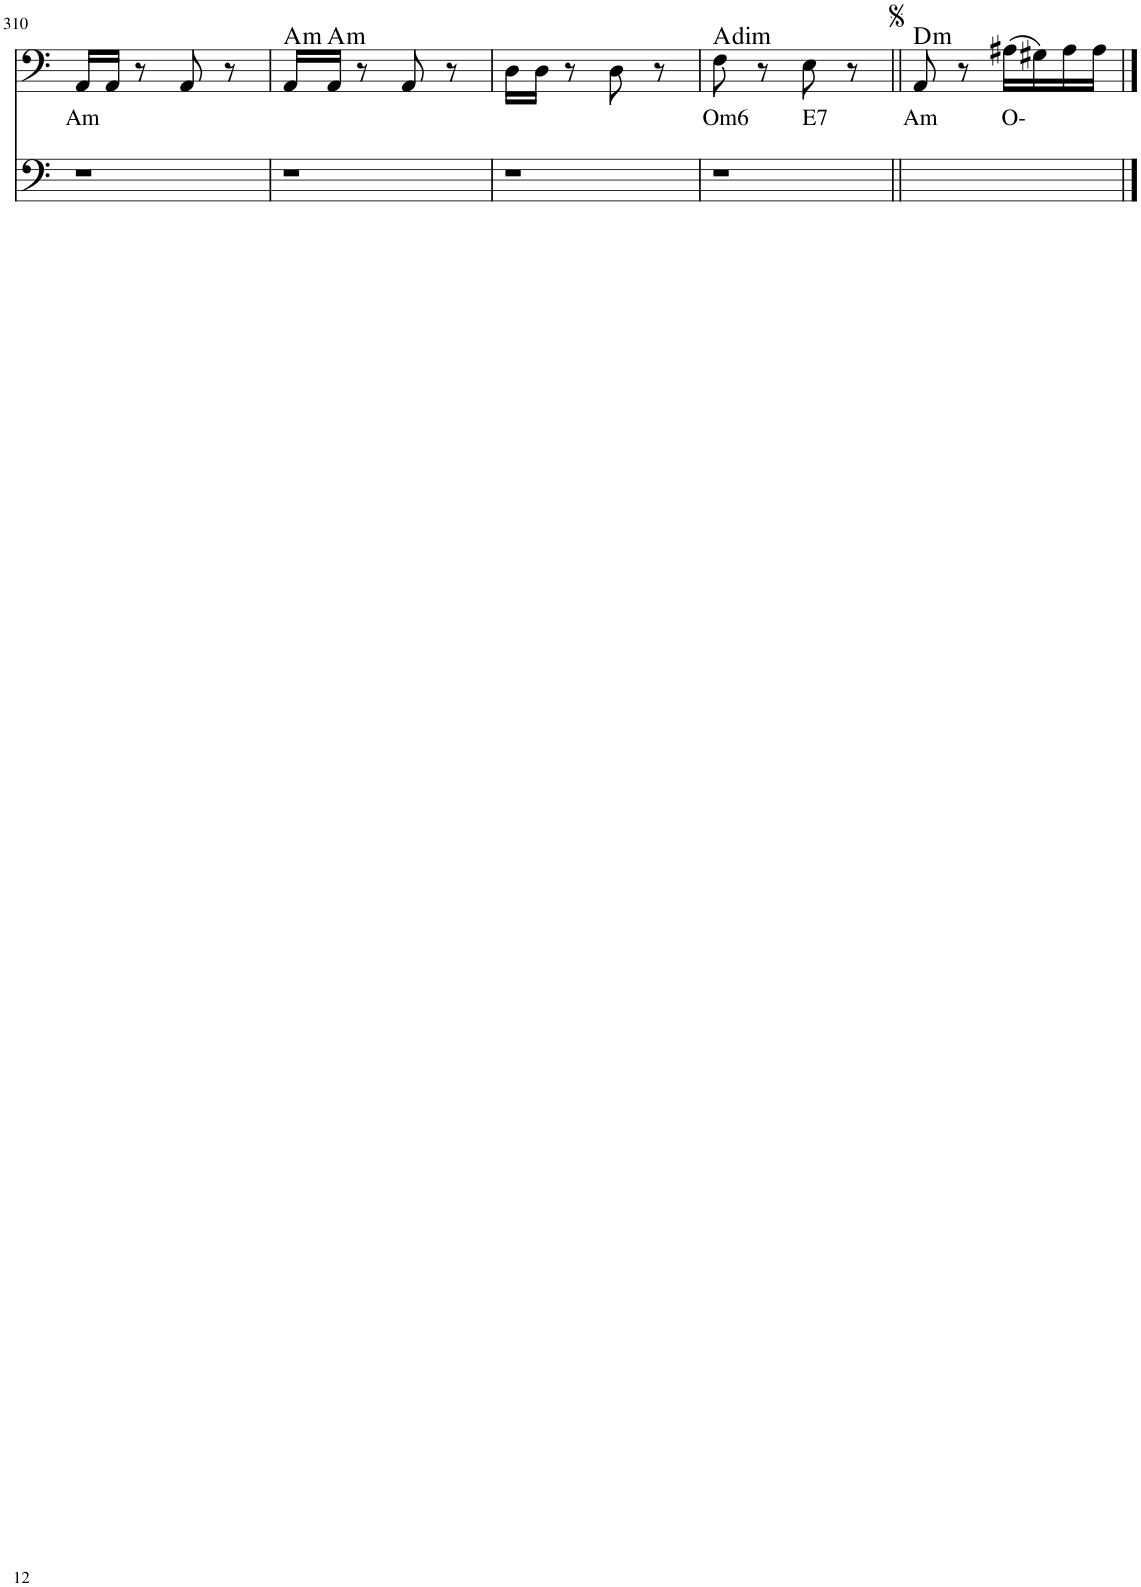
**kern	**kern	**text	**harte
*part2	*part1	*part1	*part1
*staff2	*staff1	*staff1	*
*I"Piano	*I"Piano	*	*
*I'Pno	*I'Pno	*	*
!!LO:PB:g=z
*clefF4	*clefF4	*	*
*k[]	*k[]	*	*
*M4/8	*M4/8	*	*
=310	=310	=310	=310
!	!	!LO:LY:b	!
2r	16AA/LL	Am	.
.	16AA/JJ	.	.
.	8r	.	.
.	8AA/	.	.
.	8r	.	.
=311	=311	=311	=311
!	!	!	!LO:H:kt=m
2r	16AA/LL	.	A:min
!	!	!	!LO:H:kt=m
.	16AA/JJ	.	A:min
.	8r	.	.
.	8AA/	.	.
.	8r	.	.
=312	=312	=312	=312
2r	16D\LL	.	.
.	16D\JJ	.	.
.	8r	.	.
.	8D\	.	.
.	8r	.	.
=313	=313	=313	=313
!	!	!LO:LY:b	!LO:H:kt=dim
2r	8F\	Om6	A:dim
.	8r	.	.
!	!	!LO:LY:b	!
.	8E\	E7	.
.	8r	.	.
=314||	=314||	=314||	=314||
!	!	!LO:LY:b	!LO:H:kt=m
2ryy	8AA/	Am	D:min
.	8r	.	.
!	!	!LO:LY:b	!
.	(16A#X\LL	O-	.
.	16G#X\)	.	.
.	16A#\	.	.
.	16A#\JJ	.	.
==	==	==	==
*-	*-	*-	*-
